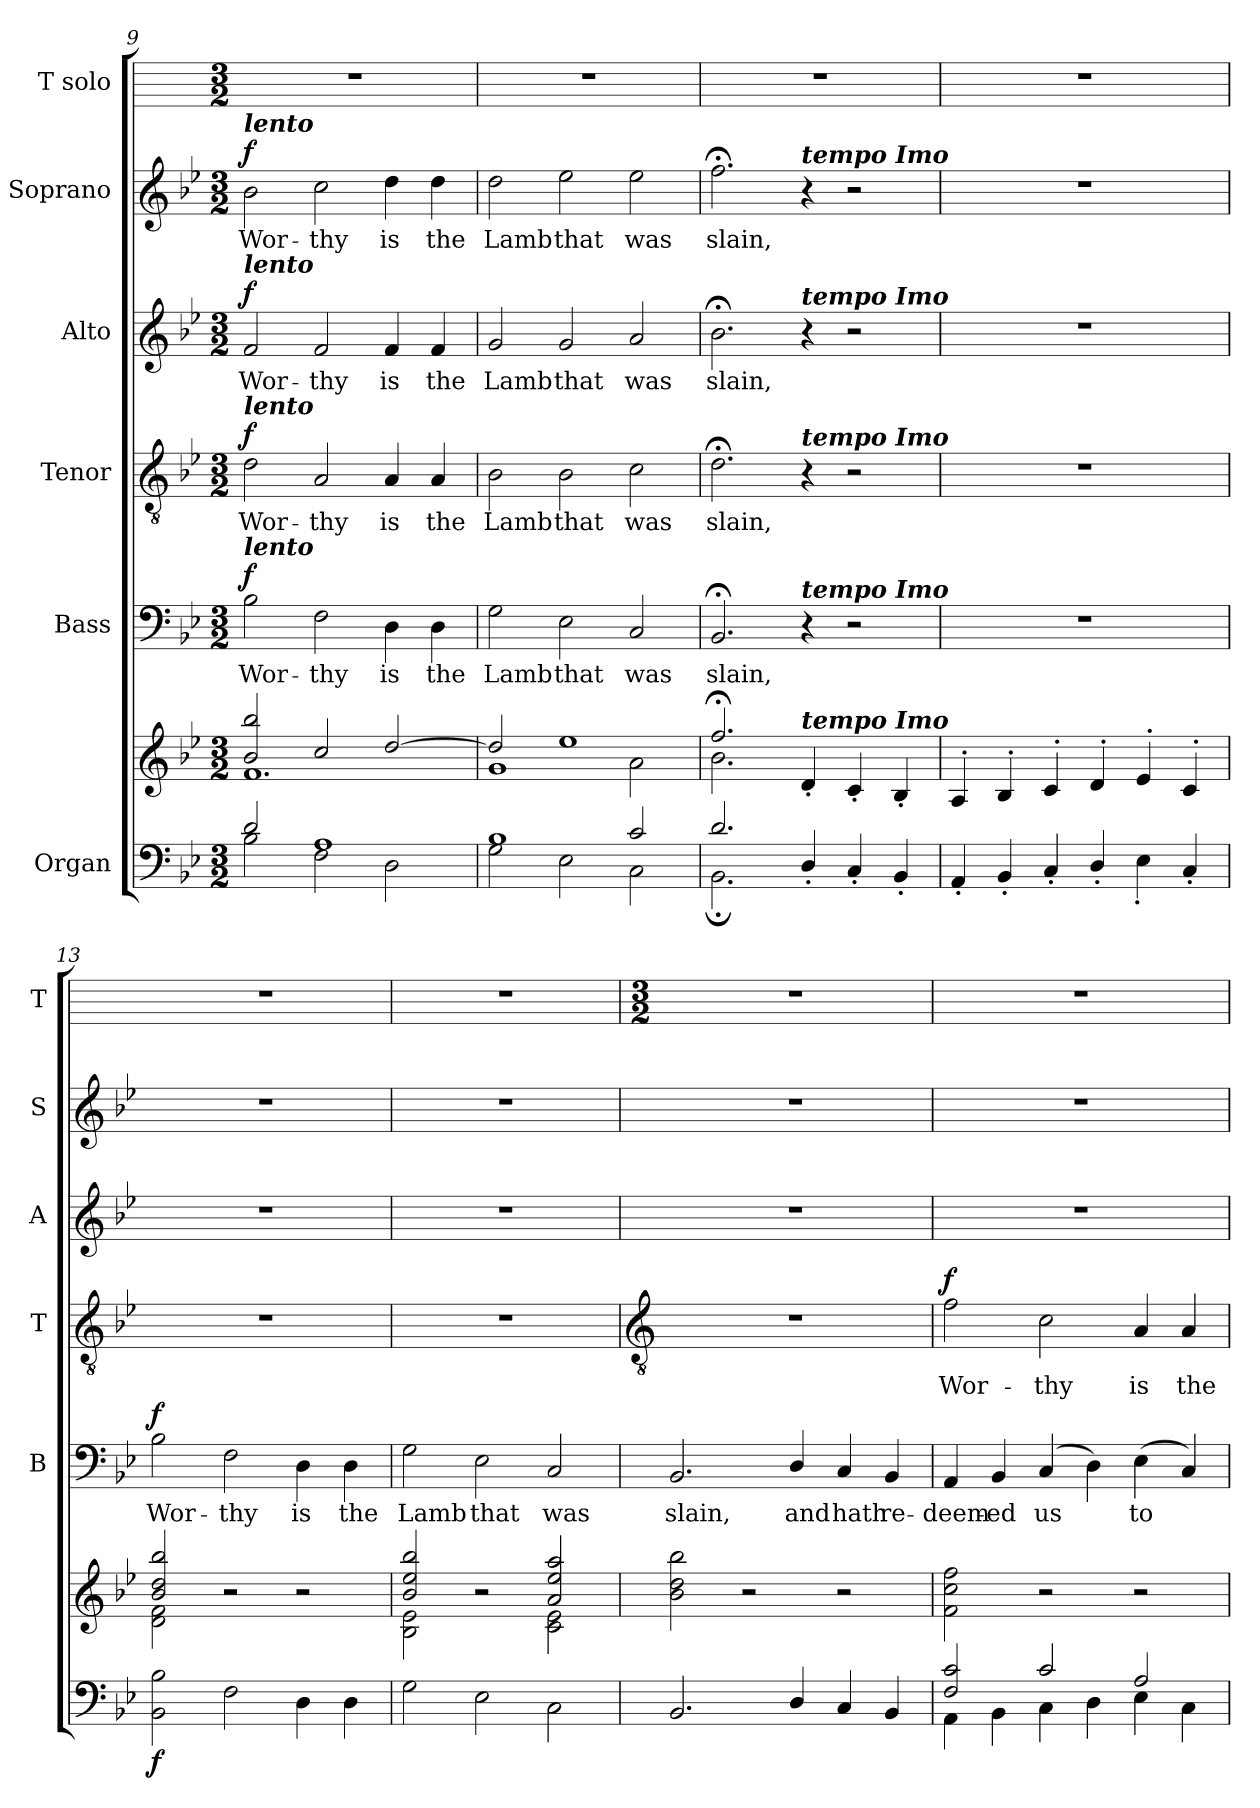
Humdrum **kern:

**kern	**kern	**dynam	**kern	**text	**dynam	**kern	**text	**dynam	**kern	**text	**dynam	**kern	**text	**dynam	**kern
*part6	*part6	*part6	*part5	*part5	*part5	*part4	*part4	*part4	*part3	*part3	*part3	*part2	*part2	*part2	*part1
*staff7	*staff6	*staff6/7	*staff5	*staff5	*staff5	*staff4	*staff4	*staff4	*staff3	*staff3	*staff3	*staff2	*staff2	*staff2	*staff1
*I"Organ	*	*	*I"Bass	*	*	*I"Tenor	*	*	*I"Alto	*	*	*I"Soprano	*	*	*I"T solo
*	*	*	*I'B	*	*	*I'T	*	*	*I'A	*	*	*I'S	*	*	*I'T
!!LO:LB:g=z
*clefF4	*clefG2	*	*clefF4	*	*	*clefGv2	*	*	*clefG2	*	*	*clefG2	*	*	*
*k[b-e-]	*k[b-e-]	*	*k[b-e-]	*	*	*k[b-e-]	*	*	*k[b-e-]	*	*	*k[b-e-]	*	*	*
*B-:	*B-:	*	*B-:	*	*	*B-:	*	*	*B-:	*	*	*B-:	*	*	*
*M3/2	*M3/2	*	*M3/2	*	*	*M3/2	*	*	*M3/2	*	*	*M3/2	*	*	*M3/2
=9	=9	=9	=9	=9	=9	=9	=9	=9	=9	=9	=9	=9	=9	=9	=9
*^	*^	*	*	*	*	*	*	*	*	*	*	*	*	*	*
!	!	!	!	!	!	!	!	!	!	!	!	!	!	!LO:TX:a:Bi:t=lento	!	!	!
!	!	!	!	!	!	!	!	!	!	!	!LO:TX:a:Bi:t=lento	!	!	!	!	!	!
!	!	!	!	!	!	!	!	!LO:TX:a:Bi:t=lento	!	!	!	!	!	!	!	!	!
!	!	!	!	!	!LO:TX:a:Bi:t=lento	!	!	!	!	!	!	!	!	!	!	!	!
!	!	!	!	!	!	!LO:LY:b	!LO:DY:b	!	!LO:LY:b	!LO:DY:b	!	!LO:LY:b	!LO:DY:b	!	!LO:LY:b	!LO:DY:b	!
2d/	2B-\	2b-/ 2bb-/	1.f\	.	2B-	Wor-	f	2d\	Wor-	f	2f	Wor-	f	2b-	Wor-	f	1.r
!	!	!	!	!	!	!LO:LY:b	!	!	!LO:LY:b	!	!	!LO:LY:b	!	!	!LO:LY:b	!	!
1A/	2F\	2cc/	.	.	2F	-thy	.	2A	-thy	.	2f	-thy	.	2cc	-thy	.	.
!	!	!	!	!	!	!LO:LY:b	!	!	!LO:LY:b	!	!	!LO:LY:b	!	!	!LO:LY:b	!	!
.	2D\	[2dd/	.	.	4D	is	.	4A	is	.	4f	is	.	4dd	is	.	.
!	!	!	!	!	!	!LO:LY:b	!	!	!LO:LY:b	!	!	!LO:LY:b	!	!	!LO:LY:b	!	!
.	.	.	.	.	4D	the	.	4A	the	.	4f	the	.	4dd	the	.	.
=10	=10	=10	=10	=10	=10	=10	=10	=10	=10	=10	=10	=10	=10	=10	=10	=10	=10
!	!	!	!	!	!	!LO:LY:b	!	!	!LO:LY:b	!	!	!LO:LY:b	!	!	!LO:LY:b	!	!
1B-/	2G\	2dd/]	1g\	.	2G	Lamb	.	2B-	Lamb	.	2g	Lamb	.	2dd	Lamb	.	1.r
!	!	!	!	!	!	!LO:LY:b	!	!	!LO:LY:b	!	!	!LO:LY:b	!	!	!LO:LY:b	!	!
.	2E-\	1ee-/	.	.	2E-	that	.	2B-	that	.	2g	that	.	2ee-	that	.	.
!	!	!	!	!	!	!LO:LY:b	!	!	!LO:LY:b	!	!	!LO:LY:b	!	!	!LO:LY:b	!	!
2c/	2C\	.	2a\	.	2C	was	.	2c	was	.	2a	was	.	2ee-	was	.	.
=11	=11	=11	=11	=11	=11	=11	=11	=11	=11	=11	=11	=11	=11	=11	=11	=11	=11
!	!	!	!	!	!	!LO:LY:b	!	!	!LO:LY:b	!	!	!LO:LY:b	!	!	!LO:LY:b	!	!
2.d/	2.BB-;\	2.ff;</	2.b-\	.	2.BB-;<	slain,	.	2.d;<	slain,	.	2.b-;<	slain,	.	2.ff;<	slain,	.	1.r
!	!	!	!	!	!	!	!	!	!	!	!	!	!	!LO:TX:a:Bi:t=tempo Imo	!	!	!
!	!	!	!	!	!	!	!	!	!	!	!LO:TX:a:Bi:t=tempo Imo	!	!	!	!	!	!
!	!	!	!	!	!	!	!	!LO:TX:a:Bi:t=tempo Imo	!	!	!	!	!	!	!	!	!
!	!	!	!	!	!LO:TX:a:Bi:t=tempo Imo	!	!	!	!	!	!	!	!	!	!	!	!
!	!	!LO:TX:a:Bi:t=tempo Imo	!	!	!	!	!	!	!	!	!	!	!	!	!	!	!
4D'/	2.ryy	4d'/	2.ryy	.	4r	.	.	4r	.	.	4r	.	.	4r	.	.	.
4C'/	.	4c'/	.	.	2r	.	.	2r	.	.	2r	.	.	2r	.	.	.
4BB-'/	.	4B-'/	.	.	.	.	.	.	.	.	.	.	.	.	.	.	.
=12	=12	=12	=12	=12	=12	=12	=12	=12	=12	=12	=12	=12	=12	=12	=12	=12	=12
!	!	!	!	!	!LO:N:vis=1	!	!	!LO:N:vis=1	!	!	!LO:N:vis=1	!	!	!LO:N:vis=1	!	!	!
1.ryy	4AA'/	4A'/	1.ryy	.	1.r	.	.	1.r	.	.	1.r	.	.	1.r	.	.	1.r
.	4BB-'/	4B-'/	.	.	.	.	.	.	.	.	.	.	.	.	.	.	.
.	4C'/	4c'/	.	.	.	.	.	.	.	.	.	.	.	.	.	.	.
.	4D'/	4d'/	.	.	.	.	.	.	.	.	.	.	.	.	.	.	.
.	4E-'\	4e-'/	.	.	.	.	.	.	.	.	.	.	.	.	.	.	.
.	4C'/	4c'/	.	.	.	.	.	.	.	.	.	.	.	.	.	.	.
=13	=13	=13	=13	=13	=13	=13	=13	=13	=13	=13	=13	=13	=13	=13	=13	=13	=13
!	!	!	!	!LO:DY:b=2	!	!LO:LY:b	!LO:DY:b	!LO:N:vis=1	!	!	!LO:N:vis=1	!	!	!LO:N:vis=1	!	!	!
1.ryy	2BB-\ 2B-\	2b-/ 2dd/ 2bb-/	2d\ 2f\	f	2B-	Wor-	f	1.r	.	.	1.r	.	.	1.r	.	.	1.r
!	!	!	!	!	!	!LO:LY:b	!	!	!	!	!	!	!	!	!	!	!
.	2F\	2r	1ryy	.	2F	-thy	.	.	.	.	.	.	.	.	.	.	.
!	!	!	!	!	!	!LO:LY:b	!	!	!	!	!	!	!	!	!	!	!
.	4D\	2r	.	.	4D	is	.	.	.	.	.	.	.	.	.	.	.
!	!	!	!	!	!	!LO:LY:b	!	!	!	!	!	!	!	!	!	!	!
.	4D\	.	.	.	4D	the	.	.	.	.	.	.	.	.	.	.	.
=14	=14	=14	=14	=14	=14	=14	=14	=14	=14	=14	=14	=14	=14	=14	=14	=14	=14
!	!	!	!	!	!	!LO:LY:b	!	!LO:N:vis=1	!	!	!LO:N:vis=1	!	!	!LO:N:vis=1	!	!	!
1.ryy	2G\	2b-/ 2ee-/ 2bb-/	2B-\ 2e-\	.	2G	Lamb	.	1.r	.	.	1.r	.	.	1.r	.	.	1.r
!	!	!	!	!	!	!LO:LY:b	!	!	!	!	!	!	!	!	!	!	!
.	2E-\	2r	2ryy	.	2E-	that	.	.	.	.	.	.	.	.	.	.	.
!	!	!	!	!	!	!LO:LY:b	!	!	!	!	!	!	!	!	!	!	!
.	2C\	2a/ 2ee-/ 2aa/	2c\ 2e-\	.	2C	was	.	.	.	.	.	.	.	.	.	.	.
*	*	*v	*v	*	*	*	*	*	*	*	*	*	*	*	*	*	*
!!LO:LB:g=z
=15	=15	=15	=15	=15	=15	=15	=15	=15	=15	=15	=15	=15	=15	=15	=15	=15
*	*	*	*	*	*	*	*clefGv2	*	*	*	*	*	*	*	*	*
*	*	*	*	*	*	*	*	*	*	*	*	*	*	*	*	*M3/2
*	*	*^	*	*	*	*	*	*	*	*	*	*	*	*	*	*
!	!	!	!	!	!	!LO:LY:b	!	!LO:N:vis=1	!	!	!LO:N:vis=1	!	!	!LO:N:vis=1	!	!	!
*	*	*v	*v	*	*	*	*	*	*	*	*	*	*	*	*	*	*
1.ryy	2.BB-/	2b-\ 2dd\ 2bb-\	.	2.BB-	slain,	.	1.r	.	.	1.r	.	.	1.r	.	.	1.r
.	.	2r	.	.	.	.	.	.	.	.	.	.	.	.	.	.
!	!	!	!	!	!LO:LY:b	!	!	!	!	!	!	!	!	!	!	!
.	4D/	.	.	4D/	and	.	.	.	.	.	.	.	.	.	.	.
!	!	!	!	!	!LO:LY:b	!	!	!	!	!	!	!	!	!	!	!
.	4C/	2r	.	4C	hath	.	.	.	.	.	.	.	.	.	.	.
!	!	!	!	!	!LO:LY:b	!	!	!	!	!	!	!	!	!	!	!
.	4BB-/	.	.	4BB-	re-	.	.	.	.	.	.	.	.	.	.	.
=16	=16	=16	=16	=16	=16	=16	=16	=16	=16	=16	=16	=16	=16	=16	=16	=16
!	!	!	!	!	!LO:LY:b	!	!	!LO:LY:b	!LO:DY:b	!LO:N:vis=1	!	!	!LO:N:vis=1	!	!	!
2F/ 2c/	4AA\	2f 2cc 2ff	.	4AA	-deem-	.	2f	Wor-	f	1.r	.	.	1.r	.	.	1.r
!	!	!	!	!	!LO:LY:b	!	!	!	!	!	!	!	!	!	!	!
.	4BB-\	.	.	4BB-	-ed	.	.	.	.	.	.	.	.	.	.	.
!	!	!	!	!	!LO:LY:b	!	!	!LO:LY:b	!	!	!	!	!	!	!	!
2c/	4C\	2r	.	(<4C	us	.	2c	-thy	.	.	.	.	.	.	.	.
.	4D\	.	.	4D)	.	.	.	.	.	.	.	.	.	.	.	.
!	!	!	!	!	!LO:LY:b	!	!	!LO:LY:b	!	!	!	!	!	!	!	!
2A/	4E-\	2r	.	(<4E-	to	.	4A	is	.	.	.	.	.	.	.	.
!	!	!	!	!	!	!	!	!LO:LY:b	!	!	!	!	!	!	!	!
.	4C\	.	.	4C)	.	.	4A	the	.	.	.	.	.	.	.	.
*v	*v	*	*	*	*	*	*	*	*	*	*	*	*	*	*	*
=	=	=	=	=	=	=	=	=	=	=	=	=	=	=	=
*-	*-	*-	*-	*-	*-	*-	*-	*-	*-	*-	*-	*-	*-	*-	*-
